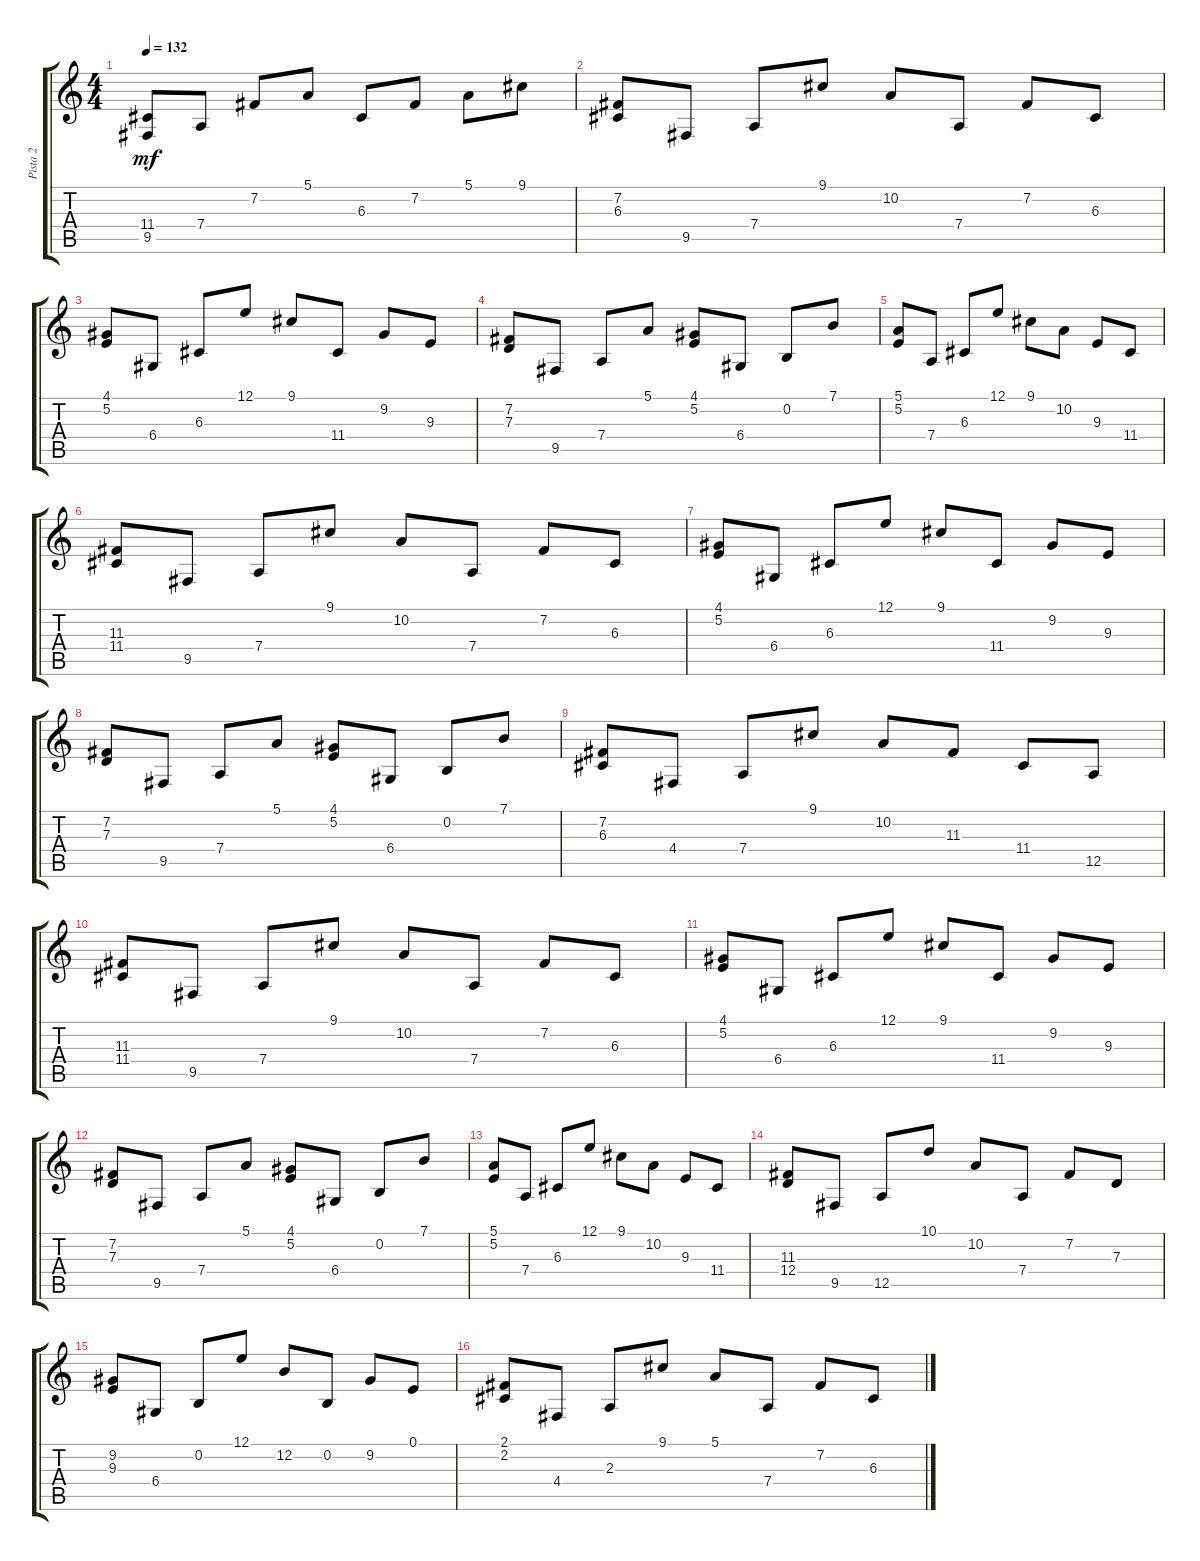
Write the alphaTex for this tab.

\track ("Pista 2" "Pista 2") {instrument brightacousticpiano}
\staff {score tabs}
\tuning (E4 B3 G3 D3 A2 E2) {hide}
\ts (4 4)
\tempo 132
\clef g2
\ks c
(11.4 9.5).8{dy mf} 7.4.8 7.2.8 5.1.8 6.3.8 7.2.8 5.1.8 9.1.8 |
(7.2 6.3).8 9.5.8 7.4.8 9.1.8 10.2.8 7.4.8 7.2.8 6.3.8 |
(4.1 5.2).8 6.4.8 6.3.8 12.1.8 9.1.8 11.4.8 9.2.8 9.3.8 |
(7.2 7.3).8 9.5.8 7.4.8 5.1.8 (4.1 5.2).8 6.4.8 0.2.8 7.1.8 |
(5.1 5.2).8 7.4.8 6.3.8 12.1.8 9.1.8 10.2.8 9.3.8 11.4.8 |
(11.3 11.4).8 9.5.8 7.4.8 9.1.8 10.2.8 7.4.8 7.2.8 6.3.8 |
(4.1 5.2).8 6.4.8 6.3.8 12.1.8 9.1.8 11.4.8 9.2.8 9.3.8 |
(7.2 7.3).8 9.5.8 7.4.8 5.1.8 (4.1 5.2).8 6.4.8 0.2.8 7.1.8 |
(7.2 6.3).8 4.4.8 7.4.8 9.1.8 10.2.8 11.3.8 11.4.8 12.5.8 |
(11.3 11.4).8 9.5.8 7.4.8 9.1.8 10.2.8 7.4.8 7.2.8 6.3.8 |
(4.1 5.2).8 6.4.8 6.3.8 12.1.8 9.1.8 11.4.8 9.2.8 9.3.8 |
(7.2 7.3).8 9.5.8 7.4.8 5.1.8 (4.1 5.2).8 6.4.8 0.2.8 7.1.8 |
(5.1 5.2).8 7.4.8 6.3.8 12.1.8 9.1.8 10.2.8 9.3.8 11.4.8 |
(11.3 12.4).8 9.5.8 12.5.8 10.1.8 10.2.8 7.4.8 7.2.8 7.3.8 |
(9.2 9.3).8 6.4.8 0.2.8 12.1.8 12.2.8 0.2.8 9.2.8 0.1.8 |
(2.1 2.2).8 4.4.8 2.3.8 9.1.8 5.1.8 7.4.8 7.2.8 6.3.8
